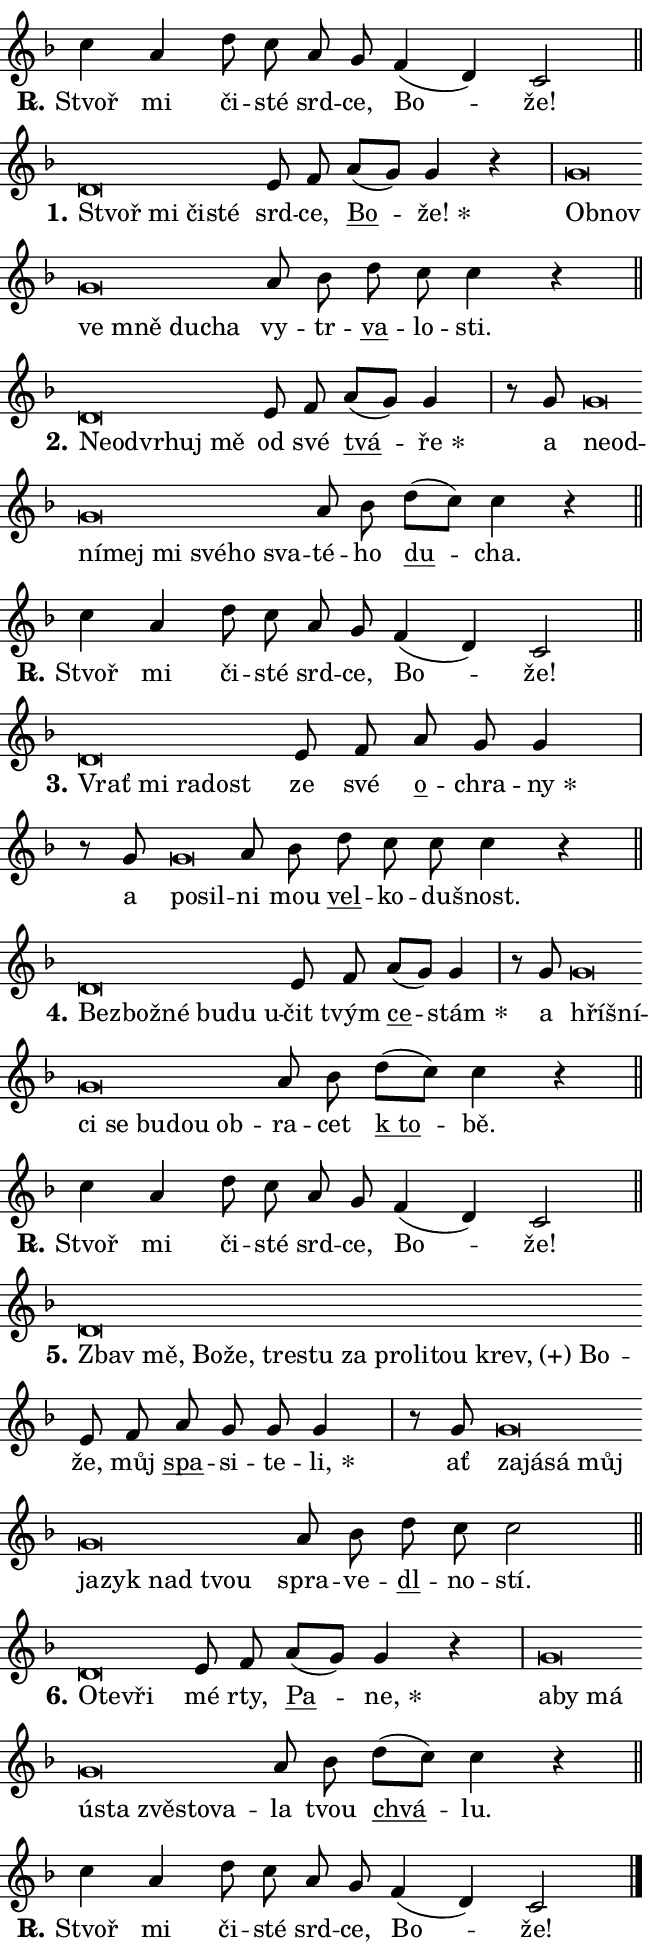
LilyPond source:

\version "2.24.0"
\header { tagline = "" }
\paper {
  indent = 0\cm
  top-margin = 0\cm
  right-margin = 0.13\cm % to fit lyric hyphens
  bottom-margin = 0\cm
  left-margin = 0\cm
  paper-width = 11\cm
  page-breaking = #ly:one-page-breaking
  system-system-spacing.basic-distance = #11
  score-system-spacing.basic-distance = #11
  ragged-last = ##f
}


%% Author: Thomas Morley
%% https://lists.gnu.org/archive/html/lilypond-user/2020-05/msg00002.html
#(define (line-position grob)
"Returns position of @var[grob} in current system:
   @code{'start}, if at first time-step
   @code{'end}, if at last time-step
   @code{'middle} otherwise
"
  (let* ((col (ly:item-get-column grob))
         (ln (ly:grob-object col 'left-neighbor))
         (rn (ly:grob-object col 'right-neighbor))
         (col-to-check-left (if (ly:grob? ln) ln col))
         (col-to-check-right (if (ly:grob? rn) rn col))
         (break-dir-left
           (and
             (ly:grob-property col-to-check-left 'non-musical #f)
             (ly:item-break-dir col-to-check-left)))
         (break-dir-right
           (and
             (ly:grob-property col-to-check-right 'non-musical #f)
             (ly:item-break-dir col-to-check-right))))
        (cond ((eqv? 1 break-dir-left) 'start)
              ((eqv? -1 break-dir-right) 'end)
              (else 'middle))))

#(define (tranparent-at-line-position vctor)
  (lambda (grob)
  "Relying on @code{line-position} select the relevant enry from @var{vctor}.
Used to determine transparency,"
    (case (line-position grob)
      ((end) (not (vector-ref vctor 0)))
      ((middle) (not (vector-ref vctor 1)))
      ((start) (not (vector-ref vctor 2))))))

noteHeadBreakVisibility =
#(define-music-function (break-visibility)(vector?)
"Makes @code{NoteHead}s transparent relying on @var{break-visibility}"
#{
  \override NoteHead.transparent =
    #(tranparent-at-line-position break-visibility)
#})

#(define delete-ledgers-for-transparent-note-heads
  (lambda (grob)
    "Reads whether a @code{NoteHead} is transparent.
If so this @code{NoteHead} is removed from @code{'note-heads} from
@var{grob}, which is supposed to be @code{LedgerLineSpanner}.
As a result ledgers are not printed for this @code{NoteHead}"
    (let* ((nhds-array (ly:grob-object grob 'note-heads))
           (nhds-list
             (if (ly:grob-array? nhds-array)
                 (ly:grob-array->list nhds-array)
                 '()))
           ;; Relies on the transparent-property being done before
           ;; Staff.LedgerLineSpanner.after-line-breaking is executed.
           ;; This is fragile ...
           (to-keep
             (remove
               (lambda (nhd)
                 (ly:grob-property nhd 'transparent #f))
               nhds-list)))
      ;; TODO find a better method to iterate over grob-arrays, similiar
      ;; to filter/remove etc for lists
      ;; For now rebuilt from scratch
      (set! (ly:grob-object grob 'note-heads)  '())
      (for-each
        (lambda (nhd)
          (ly:pointer-group-interface::add-grob grob 'note-heads nhd))
        to-keep))))

squashNotes = {
  \override NoteHead.X-extent = #'(-0.2 . 0.2)
  \override NoteHead.Y-extent = #'(-0.75 . 0)
  \override NoteHead.stencil =
    #(lambda (grob)
       (let ((pos (ly:grob-property grob 'staff-position)))
         (begin
           (if (< pos -7) (display "ERROR: Lower brevis then expected\n") (display ""))
           (if (<= pos -6) ly:text-interface::print ly:note-head::print))))
}
unSquashNotes = {
  \revert NoteHead.X-extent
  \revert NoteHead.Y-extent
  \revert NoteHead.stencil
}

hideNotes = \noteHeadBreakVisibility #begin-of-line-visible
unHideNotes = \noteHeadBreakVisibility #all-visible

% work-around for resetting accidentals
% https://lilypond.org/doc/v2.23/Documentation/notation/displaying-rhythms#unmetered-music
cadenzaMeasure = {
  \cadenzaOff
  \partial 1024 s1024
  \cadenzaOn
}

#(define-markup-command (accent layout props text) (markup?)
  "Underline accented syllable"
  (interpret-markup layout props
    #{\markup \override #'(offset . 4.3) \underline { #text }#}))

responsum = \markup \concat {
  "R" \hspace #-1.05 \path #0.1 #'((moveto 0 0.07) (lineto 0.9 0.8)) \hspace #0.05 "."
}

spaceSize = #0.6828661417322834 % exact space size for TeX Gyre Schola

\layout {
  \context {
    \Staff
    \remove "Time_signature_engraver"
    \override LedgerLineSpanner.after-line-breaking = #delete-ledgers-for-transparent-note-heads
  }
  \context {
    \Lyrics {
      \override LyricSpace.minimum-distance = \spaceSize
      \override LyricText.font-name = #"TeX Gyre Schola"
      \override LyricText.font-size = 1
      \override StanzaNumber.font-name = #"TeX Gyre Schola Bold"
      \override StanzaNumber.font-size = 1
    }
  }
  \context {
    \Score 
    \override NoteHead.text =
      #(lambda (grob) 
        (let ((pos (ly:grob-property grob 'staff-position)))
          #{\markup {
            \combine
              \halign #-0.55 \raise #(if (= pos -6) 0 0.5) \override #'(thickness . 2) \draw-line #'(3.2 . 0)
              \musicglyph "noteheads.sM1"
          }#}))
  }
}

% magnetic-lyrics.ily
%
%   written by
%     Jean Abou Samra <jean@abou-samra.fr>
%     Werner Lemberg <wl@gnu.org>
%
%   adapted by
%     Jiri Hon <jiri.hon@gmail.com>
%
% Version 2022-Apr-15

% https://www.mail-archive.com/lilypond-user@gnu.org/msg149350.html

#(define (Left_hyphen_pointer_engraver context)
   "Collect syllable-hyphen-syllable occurrences in lyrics and store
them in properties.  This engraver only looks to the left.  For
example, if the lyrics input is @code{foo -- bar}, it does the
following.

@itemize @bullet
@item
Set the @code{text} property of the @code{LyricHyphen} grob between
@q{foo} and @q{bar} to @code{foo}.

@item
Set the @code{left-hyphen} property of the @code{LyricText} grob with
text @q{foo} to the @code{LyricHyphen} grob between @q{foo} and
@q{bar}.
@end itemize

Use this auxiliary engraver in combination with the
@code{lyric-@/text::@/apply-@/magnetic-@/offset!} hook."
   (let ((hyphen #f)
         (text #f))
     (make-engraver
      (acknowledgers
       ((lyric-syllable-interface engraver grob source-engraver)
        (set! text grob)))
      (end-acknowledgers
       ((lyric-hyphen-interface engraver grob source-engraver)
        ;(when (not (grob::has-interface grob 'lyric-space-interface))
          (set! hyphen grob)));)
      ((stop-translation-timestep engraver)
       (when (and text hyphen)
         (ly:grob-set-object! text 'left-hyphen hyphen))
       (set! text #f)
       (set! hyphen #f)))))

#(define (lyric-text::apply-magnetic-offset! grob)
   "If the space between two syllables is less than the value in
property @code{LyricText@/.details@/.squash-threshold}, move the right
syllable to the left so that it gets concatenated with the left
syllable.

Use this function as a hook for
@code{LyricText@/.after-@/line-@/breaking} if the
@code{Left_@/hyphen_@/pointer_@/engraver} is active."
   (let ((hyphen (ly:grob-object grob 'left-hyphen #f)))
     (when hyphen
       (let ((left-text (ly:spanner-bound hyphen LEFT)))
         (when (grob::has-interface left-text 'lyric-syllable-interface)
           (let* ((common (ly:grob-common-refpoint grob left-text X))
                  (this-x-ext (ly:grob-extent grob common X))
                  (left-x-ext
                   (begin
                     ;; Trigger magnetism for left-text.
                     (ly:grob-property left-text 'after-line-breaking)
                     (ly:grob-extent left-text common X)))
                  ;; `delta` is the gap width between two syllables.
                  (delta (- (interval-start this-x-ext)
                            (interval-end left-x-ext)))
                  (details (ly:grob-property grob 'details))
                  (threshold (assoc-get 'squash-threshold details 0.2)))
             (when (< delta threshold)
               (let* (;; We have to manipulate the input text so that
                      ;; ligatures crossing syllable boundaries are not
                      ;; disabled.  For languages based on the Latin
                      ;; script this is essentially a beautification.
                      ;; However, for non-Western scripts it can be a
                      ;; necessity.
                      (lt (ly:grob-property left-text 'text))
                      (rt (ly:grob-property grob 'text))
                      (is-space (grob::has-interface hyphen 'lyric-space-interface))
                      (space (if is-space " " ""))
                      (extra-delta (if is-space spaceSize 0))
                      ;; Append new syllable.
                      (ltrt-space (if (and (string? lt) (string? rt))
                                (string-append lt space rt)
                                (make-concat-markup (list lt space rt))))
                      ;; Right-align `ltrt` to the right side.
                      (ltrt-space-markup (grob-interpret-markup
                               grob
                               (make-translate-markup
                                (cons (interval-length this-x-ext) 0)
                                (make-right-align-markup ltrt-space)))))
                 (begin
                   ;; Don't print `left-text`.
                   (ly:grob-set-property! left-text 'stencil #f)
                   ;; Set text and stencil (which holds all collected
                   ;; syllables so far) and shift it to the left.
                   (ly:grob-set-property! grob 'text ltrt-space)
                   (ly:grob-set-property! grob 'stencil ltrt-space-markup)
                   (ly:grob-translate-axis! grob (- (- delta extra-delta)) X))))))))))


#(define (lyric-hyphen::displace-bounds-first grob)
   ;; Make very sure this callback isn't triggered too early.
   (let ((left (ly:spanner-bound grob LEFT))
         (right (ly:spanner-bound grob RIGHT)))
     (ly:grob-property left 'after-line-breaking)
     (ly:grob-property right 'after-line-breaking)
     (ly:lyric-hyphen::print grob)))

squashThreshold = #0.4

\layout {
  \context {
    \Lyrics
    \consists #Left_hyphen_pointer_engraver
    \override LyricText.after-line-breaking =
      #lyric-text::apply-magnetic-offset!
    \override LyricHyphen.stencil = #lyric-hyphen::displace-bounds-first
    \override LyricText.details.squash-threshold = \squashThreshold
    \override LyricHyphen.minimum-distance = 0
    \override LyricHyphen.minimum-length = \squashThreshold
  }
}

squashText = \override LyricText.details.squash-threshold = 9999
unSquashText = \override LyricText.details.squash-threshold = \squashThreshold

leftText = \override LyricText.self-alignment-X = #LEFT
unLeftText = \revert LyricText.self-alignment-X

starOffset = #(lambda (grob) 
                (let ((x_offset (ly:self-alignment-interface::aligned-on-x-parent grob)))
                  (if (= x_offset 0) 0 (+ x_offset 1.2))))

star = #(define-music-function (syllable)(string?)
"Append star separator at the end of a syllable"
#{
  \once \override LyricText.X-offset = #starOffset
  \lyricmode { \markup {
    #syllable
    \override #'((font-name . "TeX Gyre Schola Bold")) \hspace #0.2 \lower #0.65 \larger "*"
  } }
#})

starAccent = #(define-music-function (syllable)(string?)
"Append star separator at the end of a syllable and make accent"
#{
  \once \override LyricText.X-offset = #starOffset
  \lyricmode { \markup {
    \accent #syllable
    \override #'((font-name . "TeX Gyre Schola Bold")) \hspace #0.2 \lower #0.65 \larger "*"
  } }
#})

breath = #(define-music-function (syllable)(string?)
"Append breathing indicator at the end of a syllable"
#{
  \lyricmode { \markup { #syllable "+" } }
#})

optionalBreath = #(define-music-function (syllable)(string?)
"Append optional breathing indicator at the end of a syllable"
#{
  \lyricmode { \markup { #syllable "(+)" } }
#})


\score {
    <<
        \new Voice = "melody" { \cadenzaOn \key f \major \relative { c''4 a d8 c a g \bar "" f4( d) c2 \cadenzaMeasure \bar "||" \break } }
        \new Lyrics \lyricsto "melody" { \lyricmode { \set stanza = \responsum
Stvoř mi či -- sté srd -- ce, Bo -- že! } }
    >>
    \layout {}
}

\score {
    <<
        \new Voice = "melody" { \cadenzaOn \key f \major \relative { \squashNotes d'\breve*1/16 \hideNotes \breve*1/16 \bar "" \breve*1/16 \breve*1/16 \bar "" \unHideNotes \unSquashNotes e8 f \bar "" a[( g)] g4 r \cadenzaMeasure \bar "|" \squashNotes g\breve*1/16 \hideNotes \breve*1/16 \bar "" \breve*1/16 \bar "" \breve*1/16 \bar "" \breve*1/16 \breve*1/16 \bar "" \unHideNotes \unSquashNotes a8 bes \bar "" d c c4 r \cadenzaMeasure \bar "||" \break } }
        \new Lyrics \lyricsto "melody" { \lyricmode { \set stanza = "1."
\leftText Stvoř \squashText mi či -- sté \unLeftText \unSquashText srd -- ce, \markup \accent Bo -- \star že! \leftText Ob -- \squashText nov ve mně du -- cha \unLeftText \unSquashText vy -- tr -- \markup \accent va -- lo -- sti. } }
    >>
    \layout {}
}

\score {
    <<
        \new Voice = "melody" { \cadenzaOn \key f \major \relative { \squashNotes d'\breve*1/16 \hideNotes \breve*1/16 \bar "" \breve*1/16 \bar "" \breve*1/16 \breve*1/16 \bar "" \unHideNotes \unSquashNotes e8 f \bar "" a[( g)] g4 \cadenzaMeasure \bar "|" r8 g8 \squashNotes g\breve*1/16 \hideNotes \breve*1/16 \bar "" \breve*1/16 \bar "" \breve*1/16 \bar "" \breve*1/16 \bar "" \breve*1/16 \bar "" \breve*1/16 \breve*1/16 \bar "" \unHideNotes \unSquashNotes a8 bes \bar "" d[( c)] c4 r \cadenzaMeasure \bar "||" \break } }
        \new Lyrics \lyricsto "melody" { \lyricmode { \set stanza = "2."
\leftText Ne -- \squashText od -- vr -- huj mě \unLeftText \unSquashText od své \markup \accent tvá -- \star ře a \leftText ne -- \squashText od -- ní -- mej mi své -- ho sva -- \unLeftText \unSquashText té -- ho \markup \accent du -- cha. } }
    >>
    \layout {}
}

\score {
    <<
        \new Voice = "melody" { \cadenzaOn \key f \major \relative { c''4 a d8 c a g \bar "" f4( d) c2 \cadenzaMeasure \bar "||" \break } }
        \new Lyrics \lyricsto "melody" { \lyricmode { \set stanza = \responsum
Stvoř mi či -- sté srd -- ce, Bo -- že! } }
    >>
    \layout {}
}

\score {
    <<
        \new Voice = "melody" { \cadenzaOn \key f \major \relative { \squashNotes d'\breve*1/16 \hideNotes \breve*1/16 \bar "" \breve*1/16 \breve*1/16 \bar "" \unHideNotes \unSquashNotes e8 f \bar "" a g g4 \cadenzaMeasure \bar "|" r8 g8 \squashNotes g\breve*1/16 \hideNotes \breve*1/16 \bar "" \unHideNotes \unSquashNotes a8 bes \bar "" d c c c4 r \cadenzaMeasure \bar "||" \break } }
        \new Lyrics \lyricsto "melody" { \lyricmode { \set stanza = "3."
\leftText Vrať \squashText mi ra -- dost \unLeftText \unSquashText ze své \markup \accent o -- chra -- \star ny a \leftText po -- \squashText sil -- \unLeftText \unSquashText ni mou \markup \accent vel -- ko -- du -- šnost. } }
    >>
    \layout {}
}

\score {
    <<
        \new Voice = "melody" { \cadenzaOn \key f \major \relative { \squashNotes d'\breve*1/16 \hideNotes \breve*1/16 \bar "" \breve*1/16 \bar "" \breve*1/16 \bar "" \breve*1/16 \breve*1/16 \bar "" \unHideNotes \unSquashNotes e8 f \bar "" a[( g)] g4 \cadenzaMeasure \bar "|" r8 g8 \squashNotes g\breve*1/16 \hideNotes \breve*1/16 \bar "" \breve*1/16 \bar "" \breve*1/16 \bar "" \breve*1/16 \bar "" \breve*1/16 \breve*1/16 \bar "" \unHideNotes \unSquashNotes a8 bes \bar "" d[( c)] c4 r \cadenzaMeasure \bar "||" \break } }
        \new Lyrics \lyricsto "melody" { \lyricmode { \set stanza = "4."
\leftText Bez -- \squashText bož -- né bu -- du u -- \unLeftText \unSquashText čit tvým \markup \accent ce -- \star stám a \leftText hří -- \squashText šní -- ci se bu -- dou ob -- \unLeftText \unSquashText ra -- cet \markup \accent "k to" -- bě. } }
    >>
    \layout {}
}

\score {
    <<
        \new Voice = "melody" { \cadenzaOn \key f \major \relative { c''4 a d8 c a g \bar "" f4( d) c2 \cadenzaMeasure \bar "||" \break } }
        \new Lyrics \lyricsto "melody" { \lyricmode { \set stanza = \responsum
Stvoř mi či -- sté srd -- ce, Bo -- že! } }
    >>
    \layout {}
}

\score {
    <<
        \new Voice = "melody" { \cadenzaOn \key f \major \relative { \squashNotes d'\breve*1/16 \hideNotes \breve*1/16 \bar "" \breve*1/16 \bar "" \breve*1/16 \bar "" \breve*1/16 \bar "" \breve*1/16 \bar "" \breve*1/16 \bar "" \breve*1/16 \bar "" \breve*1/16 \bar "" \breve*1/16 \bar "" \breve*1/16 \breve*1/16 \bar "" \unHideNotes \unSquashNotes e8 f \bar "" a g g g4 \cadenzaMeasure \bar "|" r8 g8 \squashNotes g\breve*1/16 \hideNotes \breve*1/16 \bar "" \breve*1/16 \bar "" \breve*1/16 \bar "" \breve*1/16 \bar "" \breve*1/16 \bar "" \breve*1/16 \breve*1/16 \bar "" \unHideNotes \unSquashNotes a8 bes \bar "" d c c2 \cadenzaMeasure \bar "||" \break } }
        \new Lyrics \lyricsto "melody" { \lyricmode { \set stanza = "5."
\leftText Zbav \squashText mě, Bo -- že, tre -- stu za pro -- li -- tou \optionalBreath krev, Bo -- \unLeftText \unSquashText že, můj \markup \accent spa -- si -- te -- \star li, ať \leftText za -- \squashText já -- sá můj ja -- zyk nad tvou \unLeftText \unSquashText spra -- ve -- \markup \accent dl -- no -- stí. } }
    >>
    \layout {}
}

\score {
    <<
        \new Voice = "melody" { \cadenzaOn \key f \major \relative { \squashNotes d'\breve*1/16 \hideNotes \breve*1/16 \breve*1/16 \bar "" \unHideNotes \unSquashNotes e8 f \bar "" a[( g)] g4 r \cadenzaMeasure \bar "|" \squashNotes g\breve*1/16 \hideNotes \breve*1/16 \bar "" \breve*1/16 \bar "" \breve*1/16 \bar "" \breve*1/16 \bar "" \breve*1/16 \bar "" \breve*1/16 \breve*1/16 \bar "" \unHideNotes \unSquashNotes a8 bes \bar "" d[( c)] c4 r \cadenzaMeasure \bar "||" \break } }
        \new Lyrics \lyricsto "melody" { \lyricmode { \set stanza = "6."
\leftText O -- \squashText te -- vři \unLeftText \unSquashText mé rty, \markup \accent Pa -- \star ne, \leftText a -- \squashText by má ú -- sta zvě -- sto -- va -- \unLeftText \unSquashText la tvou \markup \accent chvá -- lu. } }
    >>
    \layout {}
}

\score {
    <<
        \new Voice = "melody" { \cadenzaOn \key f \major \relative { c''4 a d8 c a g \bar "" f4( d) c2 \cadenzaMeasure \bar "||" \break } \bar "|." }
        \new Lyrics \lyricsto "melody" { \lyricmode { \set stanza = \responsum
Stvoř mi či -- sté srd -- ce, Bo -- že! } }
    >>
    \layout {}
}
